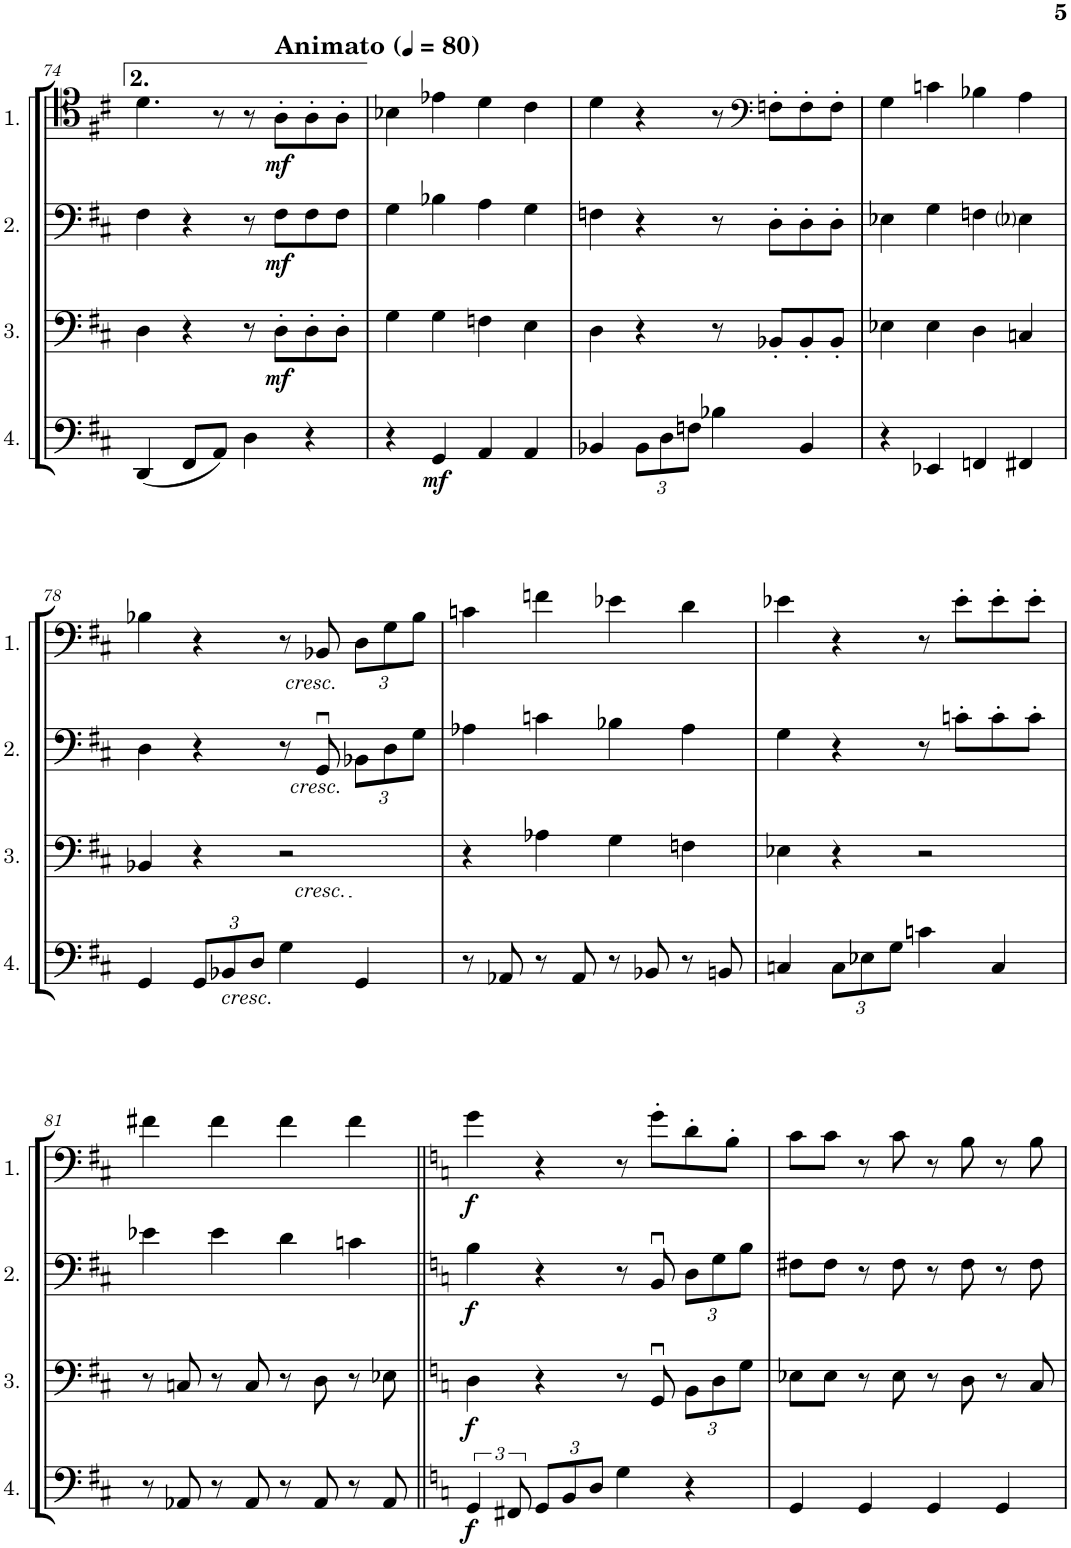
**kern	**dynam	**kern	**dynam	**kern	**dynam	**kern	**dynam
*part4	*part4	*part3	*part3	*part2	*part2	*part1	*part1
*staff4	*staff4	*staff3	*staff3	*staff2	*staff2	*staff1	*staff1
*I"Cello 4	*	*I"Cello 3	*	*I"Cello 2	*	*I"Cello 1	*
!!LO:PB:g=z
*clefF4	*	*clefF4	*	*clefF4	*	*clefC4	*
*k[f#c#]	*	*k[f#c#]	*	*k[f#c#]	*	*k[f#c#]	*
*M4/4	*	*M4/4	*	*M4/4	*	*M4/4	*
*met(c)	*	*met(c)	*	*met(c)	*	*met(c)	*
=74	=74	=74	=74	=74	=74	=74	=74
(4DD/	.	4D\	.	4F#\	.	4.d\	.
8FF#/L	.	4r	.	4r	.	.	.
8AA/J)	.	.	.	.	.	8r	.
4D\	.	8r	.	8r	.	8r	.
*	*	*	*	*	*	*MM80	*
!	!	!	!	!	!	!LO:TX:a:B:t=Animato	!
!	!	!	!LO:DY:b	!	!LO:DY:b	!	!LO:DY:b
.	.	8D'\L	mf	8F#\L	mf	8A'\L	mf
4r	.	8D'\	.	8F#\	.	8A'\	.
.	.	8D'\J	.	8F#\J	.	8A'\J	.
=75	=75	=75	=75	=75	=75	=75	=75
4r	.	4G\	.	4G\	.	4B-X\	.
!	!LO:DY:b	!	!	!	!	!	!
4GG/	mf	4G\	.	4B-X\	.	4e-X\	.
4AA/	.	4Fn\	.	4A\	.	4d\	.
4AA/	.	4E\	.	4G\	.	4c#\	.
=76	=76	=76	=76	=76	=76	=76	=76
4BB-X/	.	4D\	.	4Fn\	.	4d\	.
*Xbrackettup	*	*	*	*	*	*	*
12BB-\L	.	4r	.	4r	.	4r	.
12D\	.	.	.	.	.	.	.
12Fn\J	.	.	.	.	.	.	.
4B-X\	.	8r	.	8r	.	8r	.
*	*	*	*	*	*	*clefF4	*
.	.	8BB-X'/L	.	8D'\L	.	8Fn'\L	.
4BB-/	.	8BB-'/	.	8D'\	.	8F'\	.
.	.	8BB-'/J	.	8D'\J	.	8F'\J	.
=77	=77	=77	=77	=77	=77	=77	=77
4r	.	4E-X\	.	4E-X\	.	4G\	.
4EE-X/	.	4E-\	.	4G\	.	4cn\	.
4FFn/	.	4D\	.	4Fn\	.	4B-X\	.
4FF#X/	.	4Cn/	.	4E-i\	.	4A\	.
!!LO:LB:g=z
=78	=78	=78	=78	=78	=78	=78	=78
4GG/	.	4BB-X/	.	4D\	.	4B-X\	.
12GG/L	.	4r	.	4r	.	4r	.
!LO:TX:b:i:t=cresc.	!	!	!	!	!	!	!
12BB-X/	.	.	.	.	.	.	.
12D/J	.	.	.	.	.	.	.
!	!	!	!	!	!	!LO:TX:b:i:t=cresc.	!
!	!	!	!	!LO:TX:b:i:t=cresc.	!	!	!
!	!	!LO:TX:b:i:t=cresc.	!	!	!	!	!
4G\	.	2r	.	8r	.	8r	.
.	.	.	.	8GGu/	.	8BB-X/	.
*	*	*	*	*Xbrackettup	*	*Xbrackettup	*
4GG/	.	.	.	12BB-X\L	.	12D\L	.
.	.	.	.	12D\	.	12G\	.
.	.	.	.	12G\J	.	12B-\J	.
=79	=79	=79	=79	=79	=79	=79	=79
8r	.	4r	.	4A-X\	.	4cn\	.
8AA-X/	.	.	.	.	.	.	.
8r	.	4A-X\	.	4cn\	.	4fn\	.
8AA-/	.	.	.	.	.	.	.
8r	.	4G\	.	4B-X\	.	4e-X\	.
8BB-X/	.	.	.	.	.	.	.
8r	.	4Fn\	.	4A-\	.	4d\	.
8BBn/	.	.	.	.	.	.	.
=80	=80	=80	=80	=80	=80	=80	=80
4Cn/	.	4E-X\	.	4G\	.	4e-X\	.
12C\L	.	4r	.	4r	.	4r	.
12E-X\	.	.	.	.	.	.	.
12G\J	.	.	.	.	.	.	.
4cn\	.	2r	.	8r	.	8r	.
.	.	.	.	8cn'\L	.	8e-'\L	.
4C/	.	.	.	8c'\	.	8e-'\	.
.	.	.	.	8c'\J	.	8e-'\J	.
!!LO:LB:g=z
=81	=81	=81	=81	=81	=81	=81	=81
8r	.	8r	.	4e-X\	.	4f#X\	.
8AA-X/	.	8Cn/	.	.	.	.	.
8r	.	8r	.	4e-\	.	4f#\	.
8AA-/	.	8C/	.	.	.	.	.
8r	.	8r	.	4d\	.	4f#\	.
8AA-/	.	8D\	.	.	.	.	.
8r	.	8r	.	4cn\	.	4f#\	.
8AA-/	.	8E-X\	.	.	.	.	.
=82||	=82||	=82||	=82||	=82||	=82||	=82||	=82||
*k[]	*	*k[]	*	*k[]	*	*k[]	*
*brackettup	*	*	*	*	*	*	*
!	!LO:DY:b	!	!LO:DY:b	!	!LO:DY:b	!	!LO:DY:b
6GG/	f	4D\	f	4B\	f	4g\	f
12FF#X/	.	.	.	.	.	.	.
*Xbrackettup	*	*	*	*	*	*	*
12GG/L	.	4r	.	4r	.	4r	.
12BB/	.	.	.	.	.	.	.
12D/J	.	.	.	.	.	.	.
4G\	.	8r	.	8r	.	8r	.
.	.	8GGu/	.	8BBu/	.	8g'\L	.
*	*	*Xbrackettup	*	*	*	*	*
4r	.	12BB\L	.	12D\L	.	8d'\	.
.	.	12D\	.	12G\	.	.	.
.	.	.	.	.	.	8B'\J	.
.	.	12G\J	.	12B\J	.	.	.
=83	=83	=83	=83	=83	=83	=83	=83
4GG/	.	8E-X\L	.	8F#X\L	.	8c\L	.
.	.	8E-\J	.	8F#\J	.	8c\J	.
4GG/	.	8r	.	8r	.	8r	.
.	.	8E-\	.	8F#\	.	8c\	.
4GG/	.	8r	.	8r	.	8r	.
.	.	8D\	.	8F#\	.	8B\	.
4GG/	.	8r	.	8r	.	8r	.
.	.	8C/	.	8F#\	.	8B\	.
=	=	=	=	=	=	=	=
*-	*-	*-	*-	*-	*-	*-	*-
